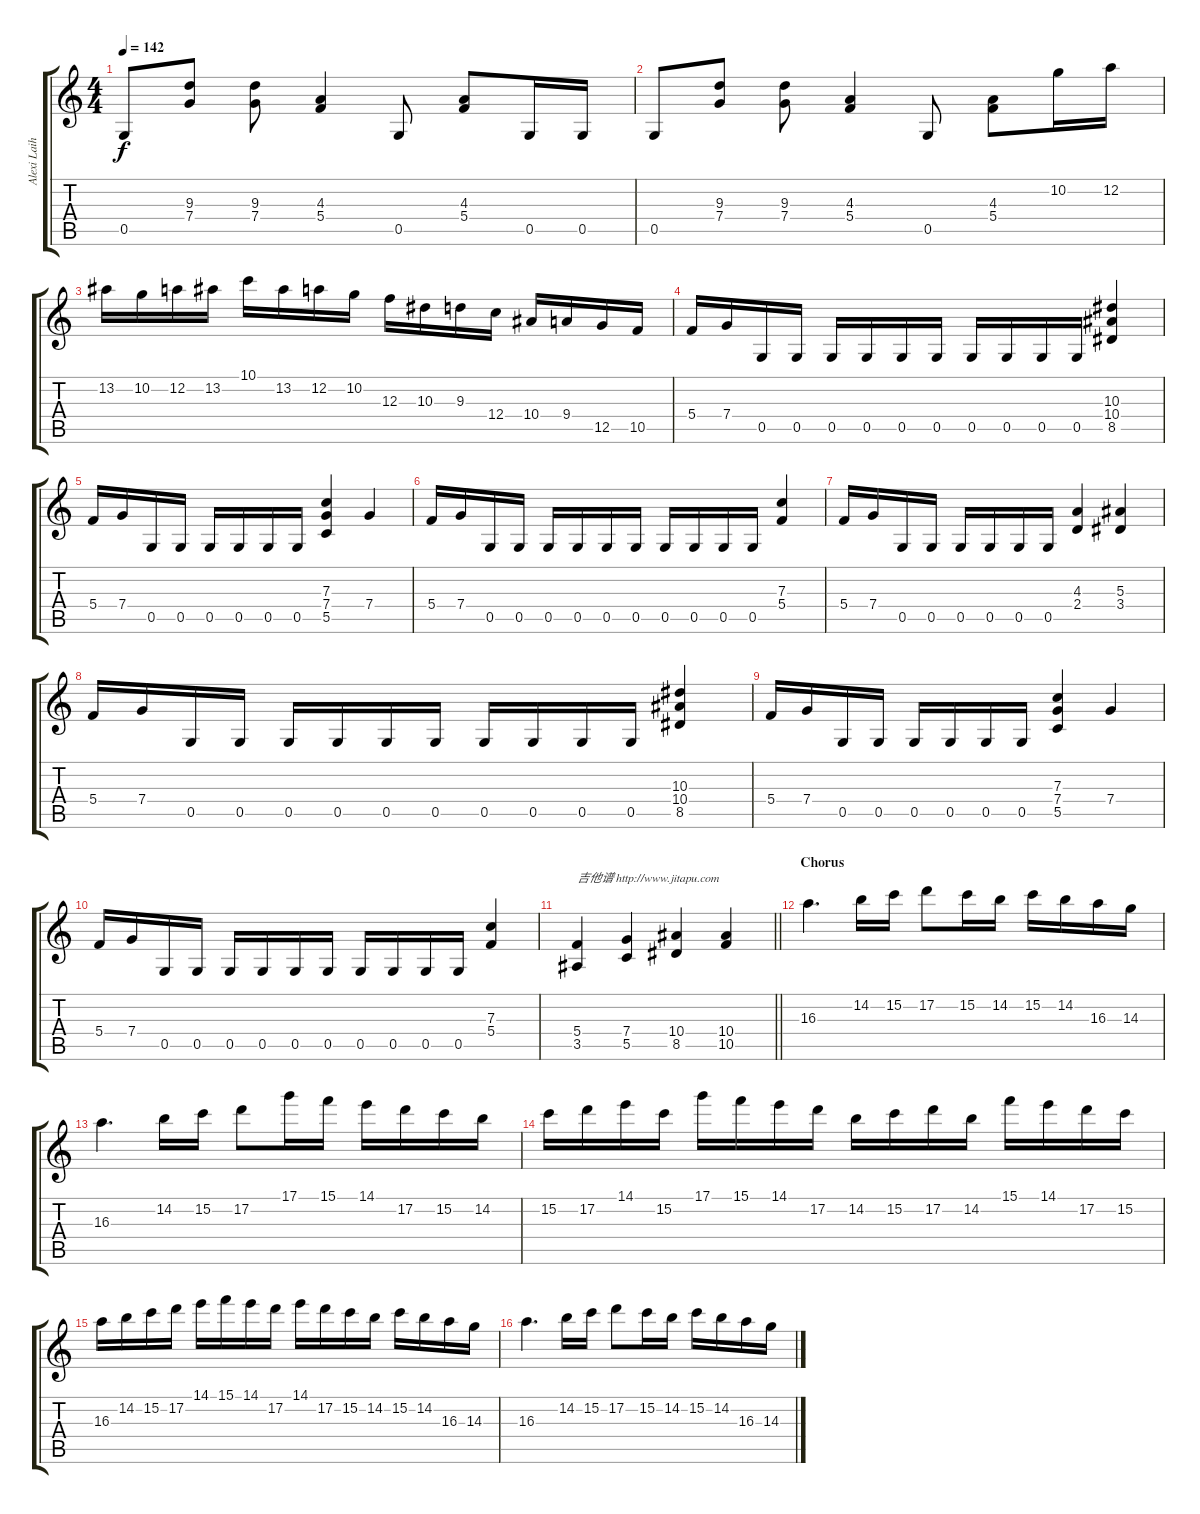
\track ("Alexi Laiho" "Alexi Laih") {instrument overdrivenguitar}
\staff {score tabs}
\tuning (D4 A3 F3 C3 G2 D2) {hide}
\ts (4 4)
\tempo 142
\clef g2
\ks c
0.5.8{dy f} (9.3 7.4).8 (9.3 7.4).8 (4.3 5.4).4 0.5.8 (4.3 5.4).8 0.5.16 0.5.16 |
0.5.8 (9.3 7.4).8 (9.3 7.4).8 (4.3 5.4).4 0.5.8 (4.3 5.4).8 10.2.16 12.2.16 |
13.2.16 10.2.16 12.2.16 13.2.16 10.1.16 13.2.16 12.2.16 10.2.16 12.3.16 10.3.16 9.3.16 12.4.16 10.4.16 9.4.16 12.5.16 10.5.16 |
5.4.16 7.4.16 0.5.16 0.5.16 0.5.16 0.5.16 0.5.16 0.5.16 0.5.16 0.5.16 0.5.16 0.5.16 (10.3 10.4 8.5).4 |
5.4.16 7.4.16 0.5.16 0.5.16 0.5.16 0.5.16 0.5.16 0.5.16 (7.3 7.4 5.5).4 7.4.4 |
5.4.16 7.4.16 0.5.16 0.5.16 0.5.16 0.5.16 0.5.16 0.5.16 0.5.16 0.5.16 0.5.16 0.5.16 (7.3 5.4).4 |
5.4.16 7.4.16 0.5.16 0.5.16 0.5.16 0.5.16 0.5.16 0.5.16 (4.3 2.4).4 (5.3 3.4).4 |
5.4.16 7.4.16 0.5.16 0.5.16 0.5.16 0.5.16 0.5.16 0.5.16 0.5.16 0.5.16 0.5.16 0.5.16 (10.3 10.4 8.5).4 |
5.4.16 7.4.16 0.5.16 0.5.16 0.5.16 0.5.16 0.5.16 0.5.16 (7.3 7.4 5.5).4 7.4.4 |
5.4.16 7.4.16 0.5.16 0.5.16 0.5.16 0.5.16 0.5.16 0.5.16 0.5.16 0.5.16 0.5.16 0.5.16 (7.3 5.4).4 |
\barLineRight lightlight
(5.4 3.5).4{txt "吉他谱 http://www.jitapu.com"} (7.4 5.5).4 (10.4 8.5).4 (10.4 10.5).4 |
\section ("" "Chorus")
16.3.4{d} 14.2.16 15.2.16 17.2.8 15.2.16 14.2.16 15.2.16 14.2.16 16.3.16 14.3.16 |
16.3.4{d} 14.2.16 15.2.16 17.2.8 17.1.16 15.1.16 14.1.16 17.2.16 15.2.16 14.2.16 |
15.2.16 17.2.16 14.1.16 15.2.16 17.1.16 15.1.16 14.1.16 17.2.16 14.2.16 15.2.16 17.2.16 14.2.16 15.1.16 14.1.16 17.2.16 15.2.16 |
16.3.16 14.2.16 15.2.16 17.2.16 14.1.16 15.1.16 14.1.16 17.2.16 14.1.16 17.2.16 15.2.16 14.2.16 15.2.16 14.2.16 16.3.16 14.3.16 |
16.3.4{d} 14.2.16 15.2.16 17.2.8 15.2.16 14.2.16 15.2.16 14.2.16 16.3.16 14.3.16
